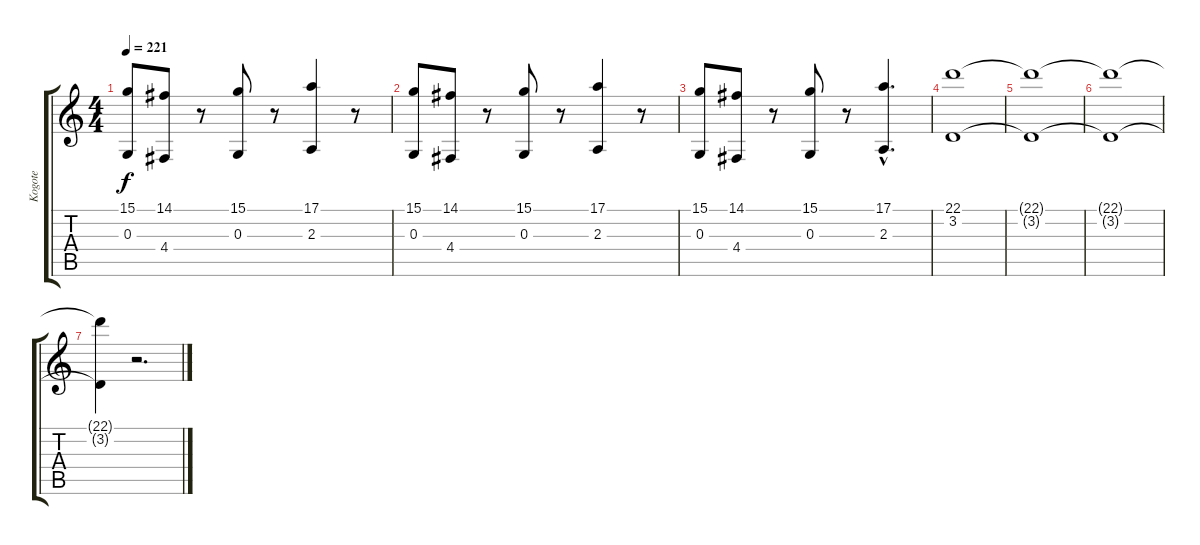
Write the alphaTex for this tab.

\track ("Kogote" "Kogote") {instrument brasssection}
\staff {score tabs}
\tuning (E4 B3 G3 D3 A2 E2) {hide}
\ts (4 4)
\tempo 221
\clef g2
\ks c
(15.1 0.3).8{dy f} (14.1 4.4).8 r.8 (15.1 0.3).8 r.8 (17.1 2.3).4 r.8 |
(15.1 0.3).8 (14.1 4.4).8 r.8 (15.1 0.3).8 r.8 (17.1 2.3).4 r.8 |
(15.1 0.3).8 (14.1 4.4).8 r.8 (15.1 0.3).8 r.8 (17.1{hac} 2.3{hac}).4{d} |
(22.1 3.2).1 |
(22.1{t} 3.2{t}).1 |
(22.1{t} 3.2{t}).1 |
(22.1{t} 3.2{t}).4 r.2{d}
